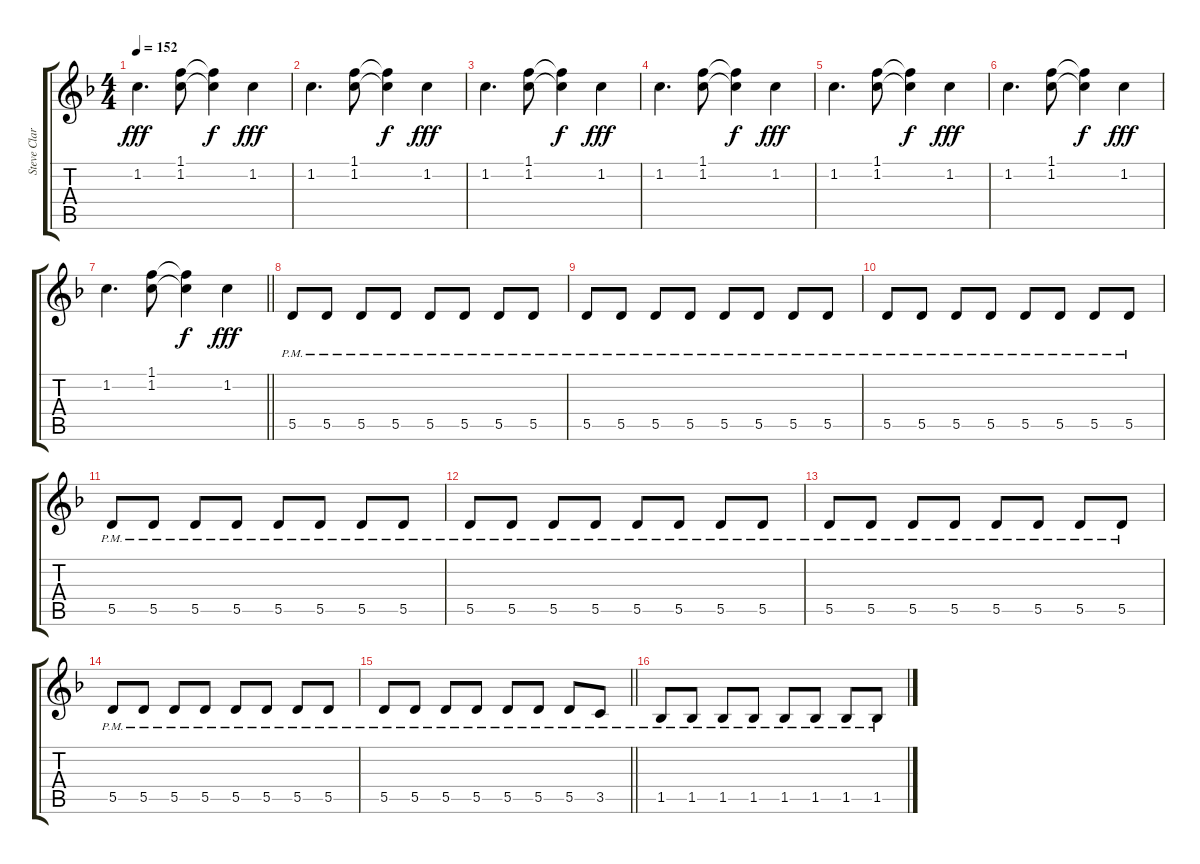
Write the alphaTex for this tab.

\track ("Steve Clark" "Steve Clar") {instrument distortionguitar}
\staff {score tabs}
\tuning (E4 B3 G3 D3 A2 E2) {hide}
\ts (4 4)
\tempo 152
\clef g2
\ks dminor
1.2.4{d dy fff} (1.1 1.2).8 (1.1{t} 1.2{t}).4{dy f} 1.2.4{dy fff} |
1.2.4{d} (1.1 1.2).8 (1.1{t} 1.2{t}).4{dy f} 1.2.4{dy fff} |
1.2.4{d} (1.1 1.2).8 (1.1{t} 1.2{t}).4{dy f} 1.2.4{dy fff} |
1.2.4{d} (1.1 1.2).8 (1.1{t} 1.2{t}).4{dy f} 1.2.4{dy fff} |
1.2.4{d} (1.1 1.2).8 (1.1{t} 1.2{t}).4{dy f} 1.2.4{dy fff} |
1.2.4{d} (1.1 1.2).8 (1.1{t} 1.2{t}).4{dy f} 1.2.4{dy fff} |
\barLineRight lightlight
1.2.4{d} (1.1 1.2).8 (1.1{t} 1.2{t}).4{dy f} 1.2.4{dy fff} |
5.5{pm}.8 5.5{pm}.8 5.5{pm}.8 5.5{pm}.8 5.5{pm}.8 5.5{pm}.8 5.5{pm}.8 5.5{pm}.8 |
5.5{pm}.8 5.5{pm}.8 5.5{pm}.8 5.5{pm}.8 5.5{pm}.8 5.5{pm}.8 5.5{pm}.8 5.5{pm}.8 |
5.5{pm}.8 5.5{pm}.8 5.5{pm}.8 5.5{pm}.8 5.5{pm}.8 5.5{pm}.8 5.5{pm}.8 5.5{pm}.8 |
5.5{pm}.8 5.5{pm}.8 5.5{pm}.8 5.5{pm}.8 5.5{pm}.8 5.5{pm}.8 5.5{pm}.8 5.5{pm}.8 |
5.5{pm}.8 5.5{pm}.8 5.5{pm}.8 5.5{pm}.8 5.5{pm}.8 5.5{pm}.8 5.5{pm}.8 5.5{pm}.8 |
5.5{pm}.8 5.5{pm}.8 5.5{pm}.8 5.5{pm}.8 5.5{pm}.8 5.5{pm}.8 5.5{pm}.8 5.5{pm}.8 |
5.5{pm}.8 5.5{pm}.8 5.5{pm}.8 5.5{pm}.8 5.5{pm}.8 5.5{pm}.8 5.5{pm}.8 5.5{pm}.8 |
\barLineRight lightlight
5.5{pm}.8 5.5{pm}.8 5.5{pm}.8 5.5{pm}.8 5.5{pm}.8 5.5{pm}.8 5.5{pm}.8 3.5{pm}.8 |
1.5{pm}.8 1.5{pm}.8 1.5{pm}.8 1.5{pm}.8 1.5{pm}.8 1.5{pm}.8 1.5{pm}.8 1.5{pm}.8
